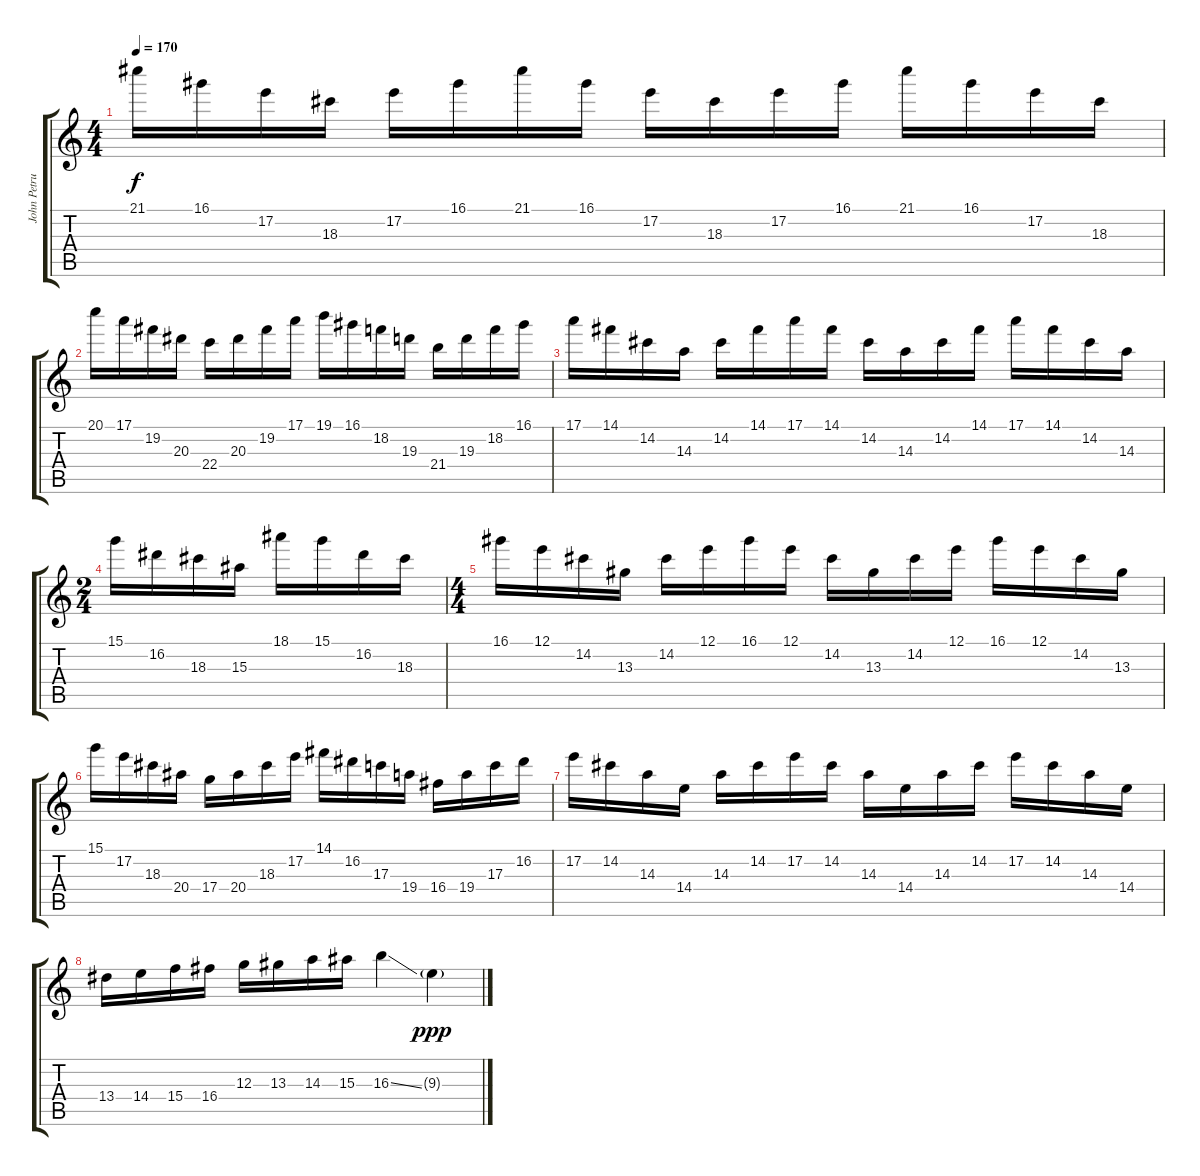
\track ("John Petrucci" "John Petru") {instrument overdrivenguitar}
\staff {score tabs}
\tuning (E4 B3 G3 D3 A2 E2) {hide}
\ts (4 4)
\tempo 170
\clef g2
\ks c
21.1.16{dy f} 16.1.16 17.2.16 18.3.16 17.2.16 16.1.16 21.1.16 16.1.16 17.2.16 18.3.16 17.2.16 16.1.16 21.1.16 16.1.16 17.2.16 18.3.16 |
20.1.16 17.1.16 19.2.16 20.3.16 22.4.16 20.3.16 19.2.16 17.1.16 19.1.16 16.1.16 18.2.16 19.3.16 21.4.16 19.3.16 18.2.16 16.1.16 |
17.1.16 14.1.16 14.2.16 14.3.16 14.2.16 14.1.16 17.1.16 14.1.16 14.2.16 14.3.16 14.2.16 14.1.16 17.1.16 14.1.16 14.2.16 14.3.16 |
\ts (2 4)
15.1.16 16.2.16 18.3.16 15.3.16 18.1.16 15.1.16 16.2.16 18.3.16 |
\ts (4 4)
16.1.16 12.1.16 14.2.16 13.3.16 14.2.16 12.1.16 16.1.16 12.1.16 14.2.16 13.3.16 14.2.16 12.1.16 16.1.16 12.1.16 14.2.16 13.3.16 |
15.1.16 17.2.16 18.3.16 20.4.16 17.4.16 20.4.16 18.3.16 17.2.16 14.1.16 16.2.16 17.3.16 19.4.16 16.4.16 19.4.16 17.3.16 16.2.16 |
17.2.16 14.2.16 14.3.16 14.4.16 14.3.16 14.2.16 17.2.16 14.2.16 14.3.16 14.4.16 14.3.16 14.2.16 17.2.16 14.2.16 14.3.16 14.4.16 |
13.4.16 14.4.16 15.4.16 16.4.16 12.3.16 13.3.16 14.3.16 15.3.16 16.3{ss}.4 9.3{g}.4{dy ppp}
